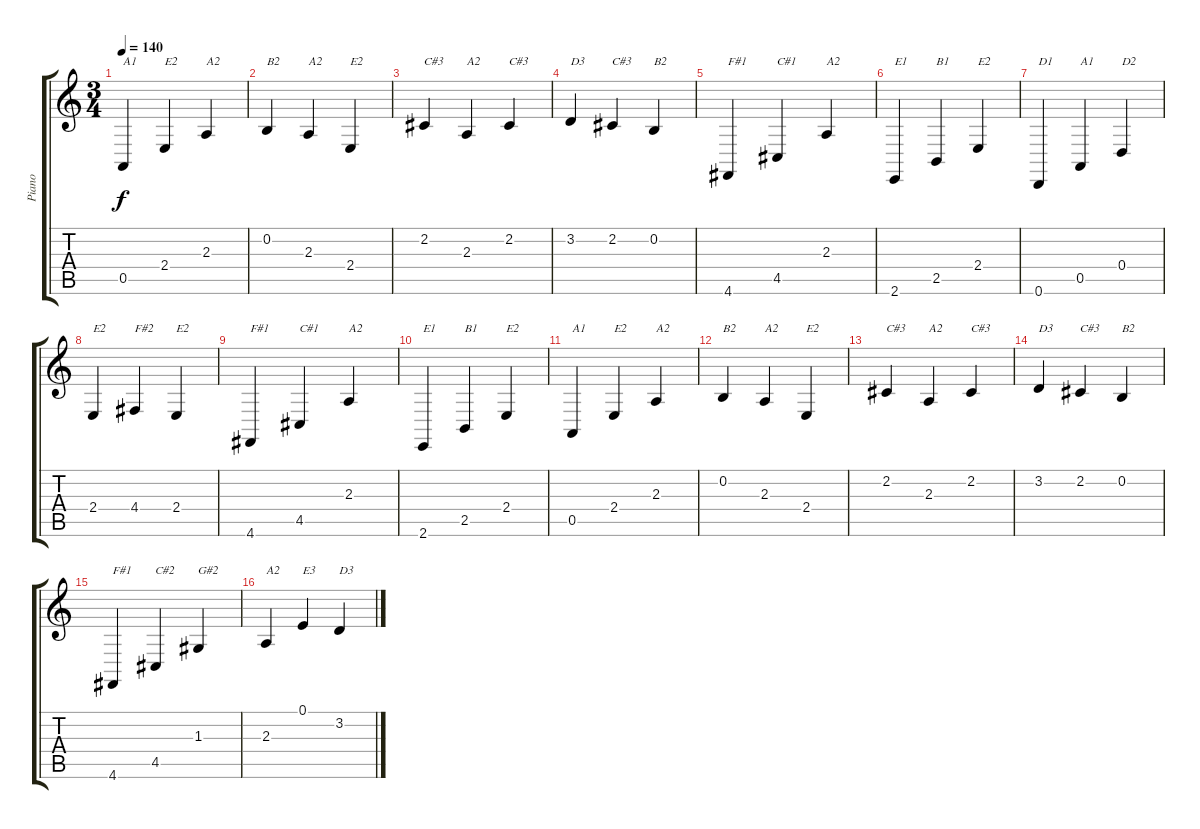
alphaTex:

\track ("Piano" "Piano") {instrument acousticgrandpiano}
\staff {score tabs}
\tuning (E4 B3 G3 D3 A2 D2) {hide}
\ts (3 4)
\tempo 140
\clef g2
\ks c
0.5.4{txt "A1" dy f} 2.4.4{txt "E2"} 2.3.4{txt "A2"} |
0.2.4{txt "B2"} 2.3.4{txt "A2"} 2.4.4{txt "E2"} |
2.2.4{txt "C#3"} 2.3.4{txt "A2"} 2.2.4{txt "C#3"} |
3.2.4{txt "D3"} 2.2.4{txt "C#3"} 0.2.4{txt "B2"} |
4.6.4{txt "F#1"} 4.5.4{txt "C#1"} 2.3.4{txt "A2"} |
2.6.4{txt "E1"} 2.5.4{txt "B1"} 2.4.4{txt "E2"} |
0.6.4{txt "D1"} 0.5.4{txt "A1"} 0.4.4{txt "D2"} |
2.4.4{txt "E2"} 4.4.4{txt "F#2"} 2.4.4{txt "E2"} |
4.6.4{txt "F#1"} 4.5.4{txt "C#1"} 2.3.4{txt "A2"} |
2.6.4{txt "E1"} 2.5.4{txt "B1"} 2.4.4{txt "E2"} |
0.5.4{txt "A1"} 2.4.4{txt "E2"} 2.3.4{txt "A2"} |
0.2.4{txt "B2"} 2.3.4{txt "A2"} 2.4.4{txt "E2"} |
2.2.4{txt "C#3"} 2.3.4{txt "A2"} 2.2.4{txt "C#3"} |
3.2.4{txt "D3"} 2.2.4{txt "C#3"} 0.2.4{txt "B2"} |
4.6.4{txt "F#1"} 4.5.4{txt "C#2"} 1.3.4{txt "G#2"} |
2.3.4{txt "A2"} 0.1.4{txt "E3"} 3.2.4{txt "D3"}
